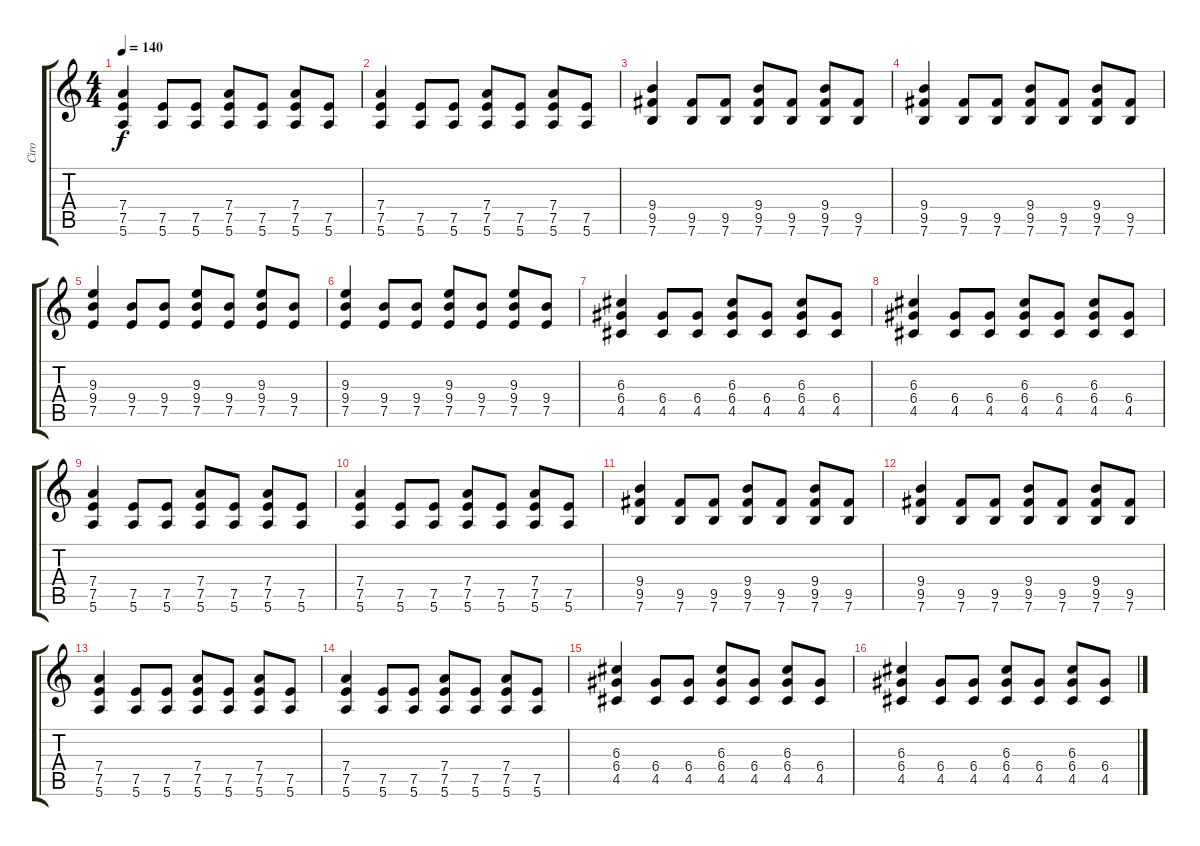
\track ("Ciro" "Ciro") {instrument electricguitarjazz}
\staff {score tabs}
\tuning (E4 B3 G3 D3 A2 E2) {hide}
\ts (4 4)
\tempo 140
\clef g2
\ks c
(7.4 7.5 5.6).4{dy f} (7.5 5.6).8 (7.5 5.6).8 (7.4 7.5 5.6).8 (7.5 5.6).8 (7.4 7.5 5.6).8 (7.5 5.6).8 |
(7.4 7.5 5.6).4 (7.5 5.6).8 (7.5 5.6).8 (7.4 7.5 5.6).8 (7.5 5.6).8 (7.4 7.5 5.6).8 (7.5 5.6).8 |
(9.4 9.5 7.6).4 (9.5 7.6).8 (9.5 7.6).8 (9.4 9.5 7.6).8 (9.5 7.6).8 (9.4 9.5 7.6).8 (9.5 7.6).8 |
(9.4 9.5 7.6).4 (9.5 7.6).8 (9.5 7.6).8 (9.4 9.5 7.6).8 (9.5 7.6).8 (9.4 9.5 7.6).8 (9.5 7.6).8 |
(9.3 9.4 7.5).4 (9.4 7.5).8 (9.4 7.5).8 (9.3 9.4 7.5).8 (9.4 7.5).8 (9.3 9.4 7.5).8 (9.4 7.5).8 |
(9.3 9.4 7.5).4 (9.4 7.5).8 (9.4 7.5).8 (9.3 9.4 7.5).8 (9.4 7.5).8 (9.3 9.4 7.5).8 (9.4 7.5).8 |
(6.3 6.4 4.5).4 (6.4 4.5).8 (6.4 4.5).8 (6.3 6.4 4.5).8 (6.4 4.5).8 (6.3 6.4 4.5).8 (6.4 4.5).8 |
(6.3 6.4 4.5).4 (6.4 4.5).8 (6.4 4.5).8 (6.3 6.4 4.5).8 (6.4 4.5).8 (6.3 6.4 4.5).8 (6.4 4.5).8 |
(7.4 7.5 5.6).4 (7.5 5.6).8 (7.5 5.6).8 (7.4 7.5 5.6).8 (7.5 5.6).8 (7.4 7.5 5.6).8 (7.5 5.6).8 |
(7.4 7.5 5.6).4 (7.5 5.6).8 (7.5 5.6).8 (7.4 7.5 5.6).8 (7.5 5.6).8 (7.4 7.5 5.6).8 (7.5 5.6).8 |
(9.4 9.5 7.6).4 (9.5 7.6).8 (9.5 7.6).8 (9.4 9.5 7.6).8 (9.5 7.6).8 (9.4 9.5 7.6).8 (9.5 7.6).8 |
(9.4 9.5 7.6).4 (9.5 7.6).8 (9.5 7.6).8 (9.4 9.5 7.6).8 (9.5 7.6).8 (9.4 9.5 7.6).8 (9.5 7.6).8 |
(7.4 7.5 5.6).4 (7.5 5.6).8 (7.5 5.6).8 (7.4 7.5 5.6).8 (7.5 5.6).8 (7.4 7.5 5.6).8 (7.5 5.6).8 |
(7.4 7.5 5.6).4 (7.5 5.6).8 (7.5 5.6).8 (7.4 7.5 5.6).8 (7.5 5.6).8 (7.4 7.5 5.6).8 (7.5 5.6).8 |
(6.3 6.4 4.5).4 (6.4 4.5).8 (6.4 4.5).8 (6.3 6.4 4.5).8 (6.4 4.5).8 (6.3 6.4 4.5).8 (6.4 4.5).8 |
(6.3 6.4 4.5).4 (6.4 4.5).8 (6.4 4.5).8 (6.3 6.4 4.5).8 (6.4 4.5).8 (6.3 6.4 4.5).8 (6.4 4.5).8
